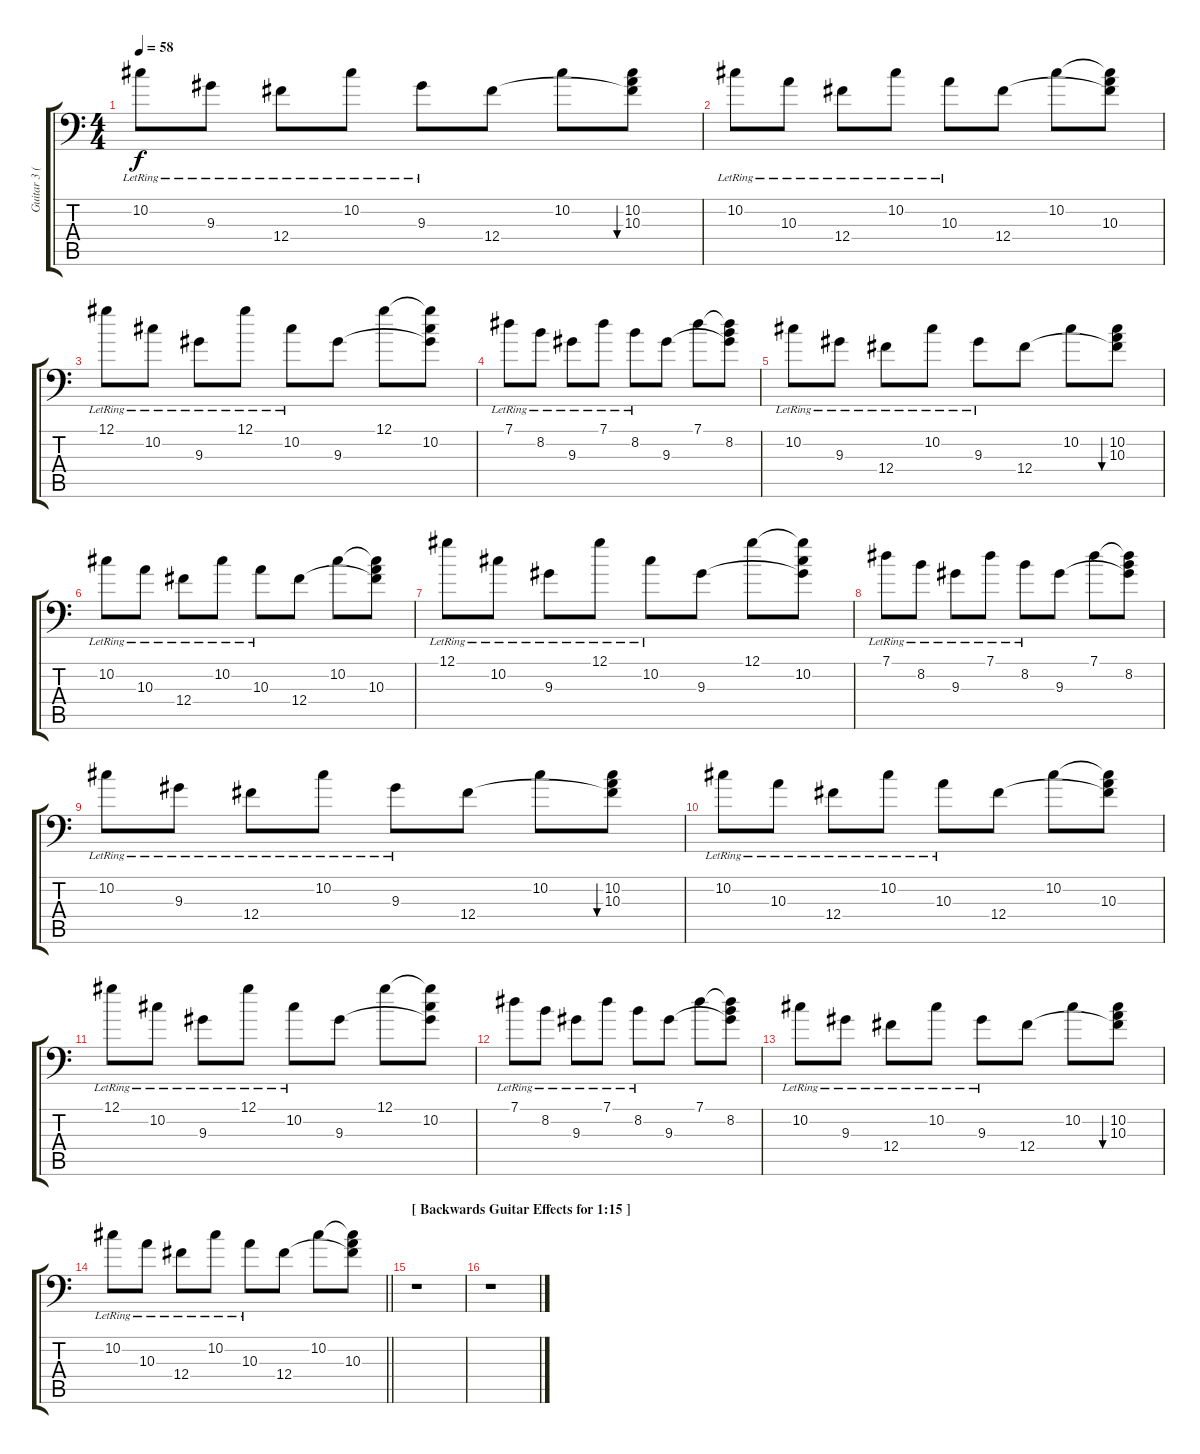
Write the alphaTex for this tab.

\track ("Guitar 3 (Clean)" "Guitar 3 (") {instrument electricguitarclean}
\staff {score tabs}
\tuning (Ab3 Eb3 B2 Gb2 Db2 Ab1) {hide}
\ts (4 4)
\tempo 58
\clef f4
\ks c
10.2{lr}.8{dy f} 9.3{lr}.8 12.4{lr}.8 10.2{lr}.8 9.3{lr}.8 12.4.8 10.2.8 (10.2 10.3 12.4{t}).8{bu 60} |
10.2{lr}.8 10.3{lr}.8 12.4{lr}.8 10.2{lr}.8 10.3{lr}.8 12.4.8 10.2.8 (10.2{t} 10.3 12.4{t}).8 |
12.1{lr}.8 10.2{lr}.8 9.3{lr}.8 12.1{lr}.8 10.2{lr}.8 9.3.8 12.1.8 (12.1{t} 10.2 9.3{t}).8 |
7.1{lr}.8 8.2{lr}.8 9.3{lr}.8 7.1{lr}.8 8.2{lr}.8 9.3.8 7.1.8 (7.1{t} 8.2 9.3{t}).8 |
10.2{lr}.8 9.3{lr}.8 12.4{lr}.8 10.2{lr}.8 9.3{lr}.8 12.4.8 10.2.8 (10.2 10.3 12.4{t}).8{bu 60} |
10.2{lr}.8 10.3{lr}.8 12.4{lr}.8 10.2{lr}.8 10.3{lr}.8 12.4.8 10.2.8 (10.2{t} 10.3 12.4{t}).8 |
12.1{lr}.8 10.2{lr}.8 9.3{lr}.8 12.1{lr}.8 10.2{lr}.8 9.3.8 12.1.8 (12.1{t} 10.2 9.3{t}).8 |
7.1{lr}.8 8.2{lr}.8 9.3{lr}.8 7.1{lr}.8 8.2{lr}.8 9.3.8 7.1.8 (7.1{t} 8.2 9.3{t}).8 |
10.2{lr}.8 9.3{lr}.8 12.4{lr}.8 10.2{lr}.8 9.3{lr}.8 12.4.8 10.2.8 (10.2 10.3 12.4{t}).8{bu 60} |
10.2{lr}.8{volume 0} 10.3{lr}.8 12.4{lr}.8 10.2{lr}.8 10.3{lr}.8 12.4.8 10.2.8 (10.2{t} 10.3 12.4{t}).8 |
12.1{lr}.8 10.2{lr}.8 9.3{lr}.8 12.1{lr}.8 10.2{lr}.8 9.3.8 12.1.8 (12.1{t} 10.2 9.3{t}).8 |
7.1{lr}.8 8.2{lr}.8 9.3{lr}.8 7.1{lr}.8 8.2{lr}.8 9.3.8 7.1.8 (7.1{t} 8.2 9.3{t}).8 |
10.2{lr}.8 9.3{lr}.8 12.4{lr}.8 10.2{lr}.8 9.3{lr}.8 12.4.8 10.2.8 (10.2 10.3 12.4{t}).8{bu 60} |
\barLineRight lightlight
10.2{lr}.8 10.3{lr}.8 12.4{lr}.8 10.2{lr}.8 10.3{lr}.8 12.4.8 10.2.8 (10.2{t} 10.3 12.4{t}).8 |
\section ("" "[ Backwards Guitar Effects for 1:15 ]")
r.1 |
r.1
